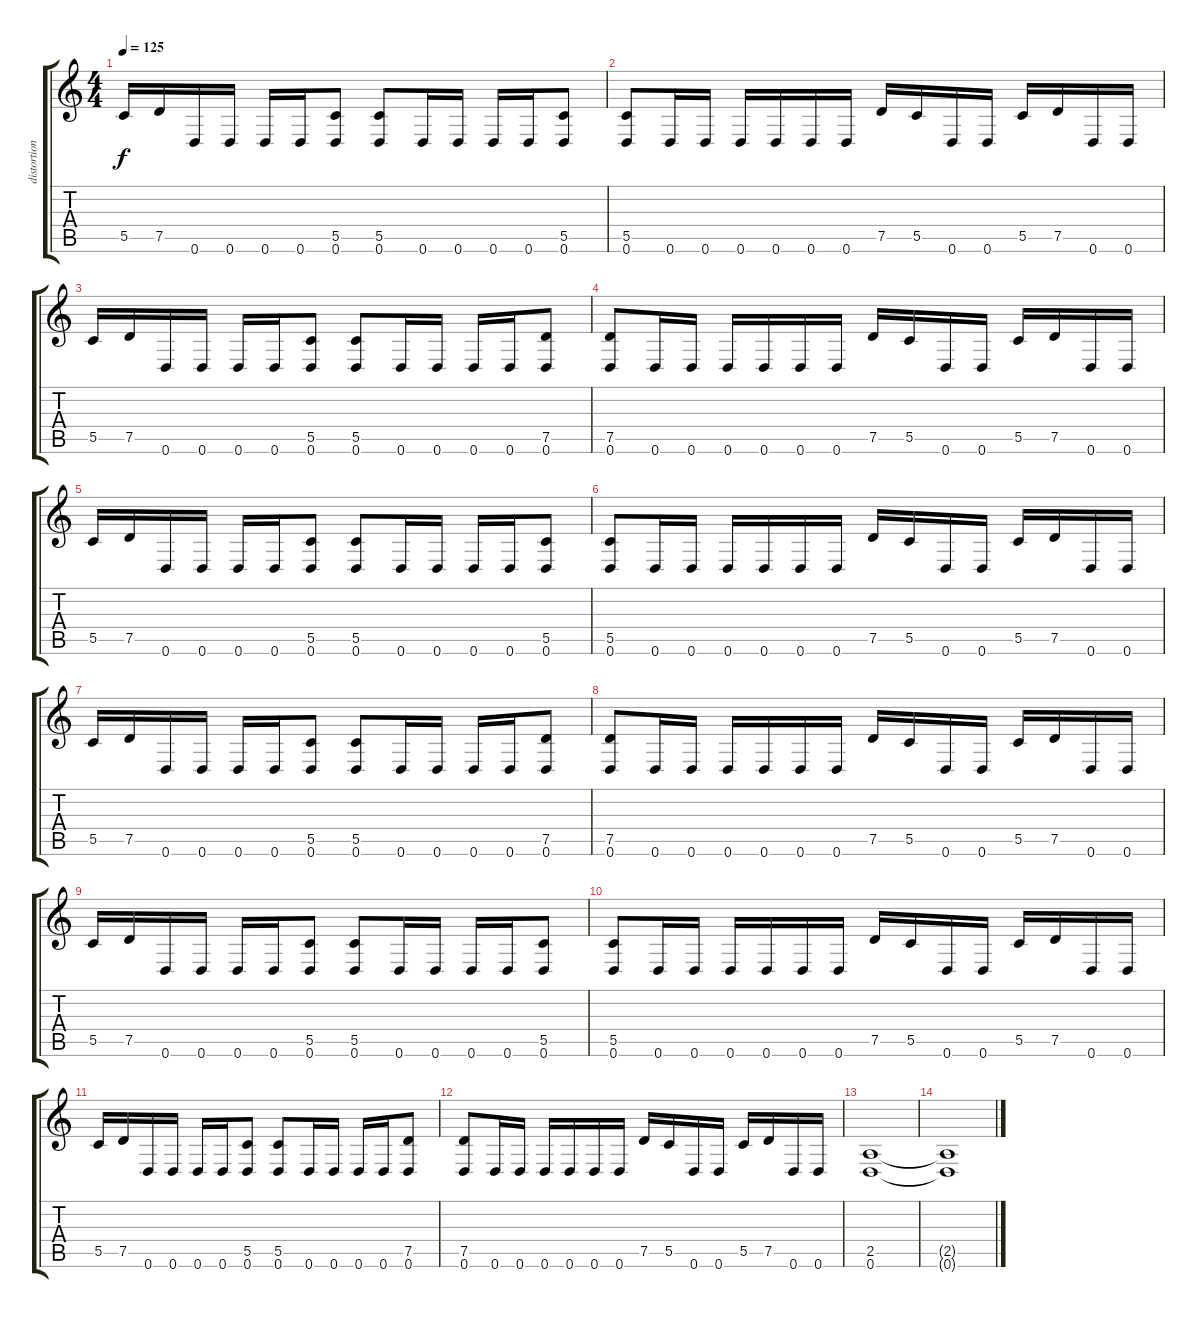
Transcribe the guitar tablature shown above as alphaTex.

\track ("distortion 2" "distortion") {instrument distortionguitar}
\staff {score tabs}
\tuning (D4 A3 F3 C3 G2 D2) {hide}
\ts (4 4)
\tempo 125
\clef g2
\ks c
5.5.16{dy f} 7.5.16 0.6.16 0.6.16 0.6.16 0.6.16 (5.5 0.6).8 (5.5 0.6).8 0.6.16 0.6.16 0.6.16 0.6.16 (5.5 0.6).8 |
(5.5 0.6).8 0.6.16 0.6.16 0.6.16 0.6.16 0.6.16 0.6.16 7.5.16 5.5.16 0.6.16 0.6.16 5.5.16 7.5.16 0.6.16 0.6.16 |
5.5.16 7.5.16 0.6.16 0.6.16 0.6.16 0.6.16 (5.5 0.6).8 (5.5 0.6).8 0.6.16 0.6.16 0.6.16 0.6.16 (7.5 0.6).8 |
(7.5 0.6).8 0.6.16 0.6.16 0.6.16 0.6.16 0.6.16 0.6.16 7.5.16 5.5.16 0.6.16 0.6.16 5.5.16 7.5.16 0.6.16 0.6.16 |
5.5.16 7.5.16 0.6.16 0.6.16 0.6.16 0.6.16 (5.5 0.6).8 (5.5 0.6).8 0.6.16 0.6.16 0.6.16 0.6.16 (5.5 0.6).8 |
(5.5 0.6).8 0.6.16 0.6.16 0.6.16 0.6.16 0.6.16 0.6.16 7.5.16 5.5.16 0.6.16 0.6.16 5.5.16 7.5.16 0.6.16 0.6.16 |
5.5.16 7.5.16 0.6.16 0.6.16 0.6.16 0.6.16 (5.5 0.6).8 (5.5 0.6).8 0.6.16 0.6.16 0.6.16 0.6.16 (7.5 0.6).8 |
(7.5 0.6).8 0.6.16 0.6.16 0.6.16 0.6.16 0.6.16 0.6.16 7.5.16 5.5.16 0.6.16 0.6.16 5.5.16 7.5.16 0.6.16 0.6.16 |
5.5.16 7.5.16 0.6.16 0.6.16 0.6.16 0.6.16 (5.5 0.6).8 (5.5 0.6).8 0.6.16 0.6.16 0.6.16 0.6.16 (5.5 0.6).8 |
(5.5 0.6).8 0.6.16 0.6.16 0.6.16 0.6.16 0.6.16 0.6.16 7.5.16 5.5.16 0.6.16 0.6.16 5.5.16 7.5.16 0.6.16 0.6.16 |
5.5.16 7.5.16 0.6.16 0.6.16 0.6.16 0.6.16 (5.5 0.6).8 (5.5 0.6).8 0.6.16 0.6.16 0.6.16 0.6.16 (7.5 0.6).8 |
(7.5 0.6).8 0.6.16 0.6.16 0.6.16 0.6.16 0.6.16 0.6.16 7.5.16 5.5.16 0.6.16 0.6.16 5.5.16 7.5.16 0.6.16 0.6.16 |
(2.5 0.6).1 |
(2.5{t} 0.6{t}).1
